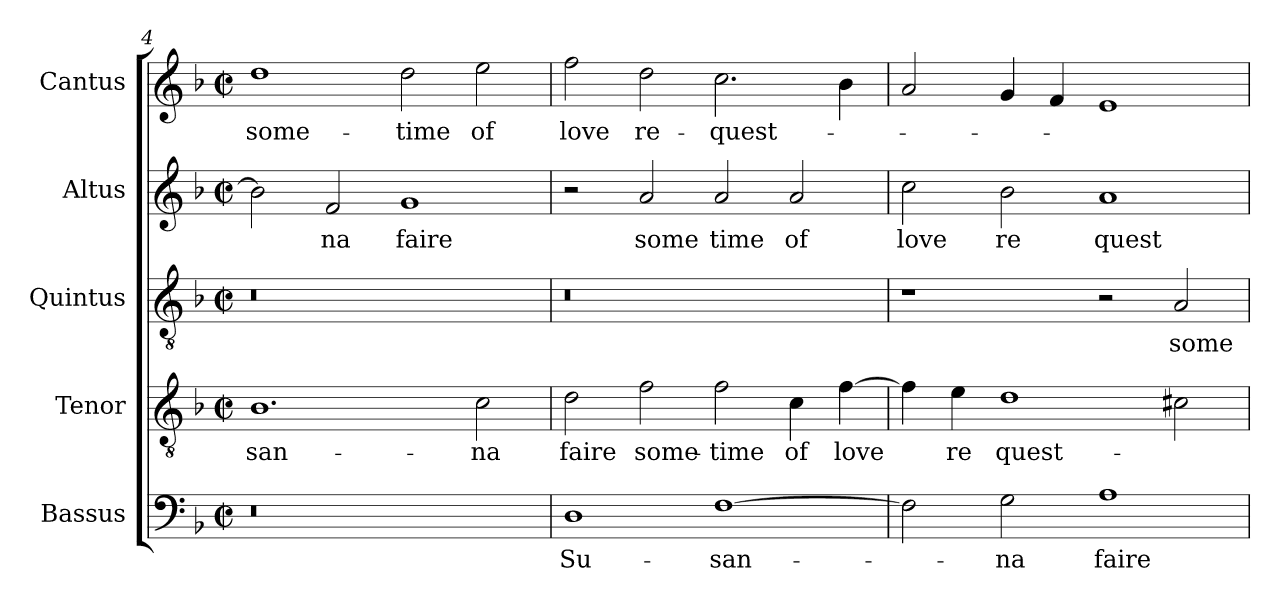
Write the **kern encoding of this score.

**kern	**text	**kern	**text	**kern	**text	**kern	**text	**kern	**text
*part5	*part5	*part4	*part4	*part3	*part3	*part2	*part2	*part1	*part1
*staff5	*staff5	*staff4	*staff4	*staff3	*staff3	*staff2	*staff2	*staff1	*staff1
*I"Bassus	*	*I"Tenor	*	*I"Quintus	*	*I"Altus	*	*I"Cantus	*
*clefF4	*	*clefGv2	*	*clefGv2	*	*clefG2	*	*clefG2	*
*k[b-]	*	*k[b-]	*	*k[b-]	*	*k[b-]	*	*k[b-]	*
*F:	*	*F:	*	*F:	*	*F:	*	*F:	*
*M2/2	*	*M2/2	*	*M2/2	*	*M2/2	*	*M2/2	*
*met(c|)	*	*met(c|)	*	*met(c|)	*	*met(c|)	*	*met(c|)	*
=4	=4	=4	=4	=4	=4	=4	=4	=4	=4
!	!	!	!LO:LY:b:cj	!	!	!	!	!	!LO:LY:b:cj
0r	.	1.B-	-san-	0r	.	2b-\]	.	1dd	some-
!	!	!	!	!	!	!	!LO:LY:b:cj	!	!
.	.	.	.	.	.	2f/	na	.	.
!	!	!	!	!	!	!	!LO:LY:b:cj	!	!LO:LY:b:cj
.	.	.	.	.	.	1g	faire	2dd\	-time
!	!	!	!LO:LY:b:cj	!	!	!	!	!	!LO:LY:b:cj
.	.	2c\	-na	.	.	.	.	2ee\	of
=5	=5	=5	=5	=5	=5	=5	=5	=5	=5
!	!LO:LY:b:cj	!	!LO:LY:b:cj	!	!	!	!	!	!LO:LY:b:cj
1D	Su-	2d\	faire	0r	.	2r	.	2ff>\	love
!	!	!	!LO:LY:b:cj	!	!	!	!LO:LY:b:cj	!	!LO:LY:b:cj
.	.	2f\	some-	.	.	2a/	some	2dd\	re-
!	!LO:LY:b	!	!LO:LY:b:cj	!	!	!	!LO:LY:b:cj	!	!LO:LY:b
[<1F	-san-	2f\	-time	.	.	2a/	time	2.cc\	-quest-
!	!	!	!LO:LY:b:cj	!	!	!	!LO:LY:b:cj	!	!
.	.	4c\	of	.	.	2a/	of	.	.
!	!	!	!LO:LY:b	!	!	!	!	!	!
.	.	[>4f\	love	.	.	.	.	4b-\	.
!!LO:LB:g=z
=6	=6	=6	=6	=6	=6	=6	=6	=6	=6
!	!	!	!	!	!	!	!LO:LY:b:cj	!	!
2F\]	.	4f\]	.	1r	.	2cc\	love	2a/	.
!	!	!	!LO:LY:b:cj	!	!	!	!	!	!
.	.	4e\	re	.	.	.	.	.	.
!	!LO:LY:b:cj	!	!LO:LY:b:cj	!	!	!	!LO:LY:b:cj	!	!
2G\	-na	1d	quest-	.	.	2b-\	re	4g/	.
.	.	.	.	.	.	.	.	4f/	.
!	!LO:LY:b:cj	!	!	!	!	!	!LO:LY:b:cj	!	!
1A	faire	.	.	2r	.	1a	quest	1e	.
!	!	!	!	!	!LO:LY:b:cj	!	!	!	!
.	.	2c#\	.	2A/	some	.	.	.	.
=	=	=	=	=	=	=	=	=	=
*-	*-	*-	*-	*-	*-	*-	*-	*-	*-
